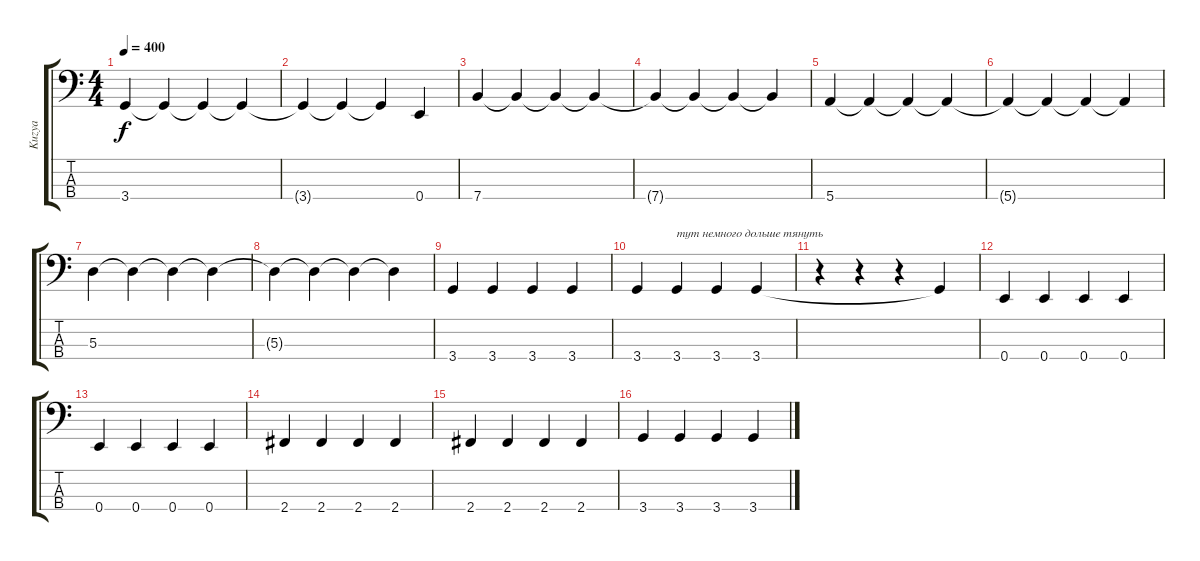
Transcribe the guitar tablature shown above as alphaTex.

\track ("Kuzya" "Kuzya") {instrument electricbassfinger}
\staff {score tabs}
\tuning (G2 D2 A1 E1) {hide}
\ts (4 4)
\tempo 400
\clef f4
\ks c
3.4.4{dy f} 3.4{t}.4 3.4{t}.4 3.4{t}.4 |
3.4{t}.4 3.4{t}.4 3.4{t}.4 0.4.4 |
7.4.4 7.4{t}.4 7.4{t}.4 7.4{t}.4 |
7.4{t}.4 7.4{t}.4 7.4{t}.4 7.4{t}.4 |
5.4.4 5.4{t}.4 5.4{t}.4 5.4{t}.4 |
5.4{t}.4 5.4{t}.4 5.4{t}.4 5.4{t}.4 |
5.3.4 5.3{t}.4 5.3{t}.4 5.3{t}.4 |
5.3{t}.4 5.3{t}.4 5.3{t}.4 5.3{t}.4 |
3.4.4 3.4.4 3.4.4 3.4.4 |
3.4.4 3.4.4{txt "тут немного дольше тянуть"} 3.4.4 3.4.4 |
r.4 r.4 r.4 3.4{t}.4 |
0.4.4 0.4.4 0.4.4 0.4.4 |
0.4.4 0.4.4 0.4.4 0.4.4 |
2.4.4 2.4.4 2.4.4 2.4.4 |
2.4.4 2.4.4 2.4.4 2.4.4 |
3.4.4 3.4.4 3.4.4 3.4.4
